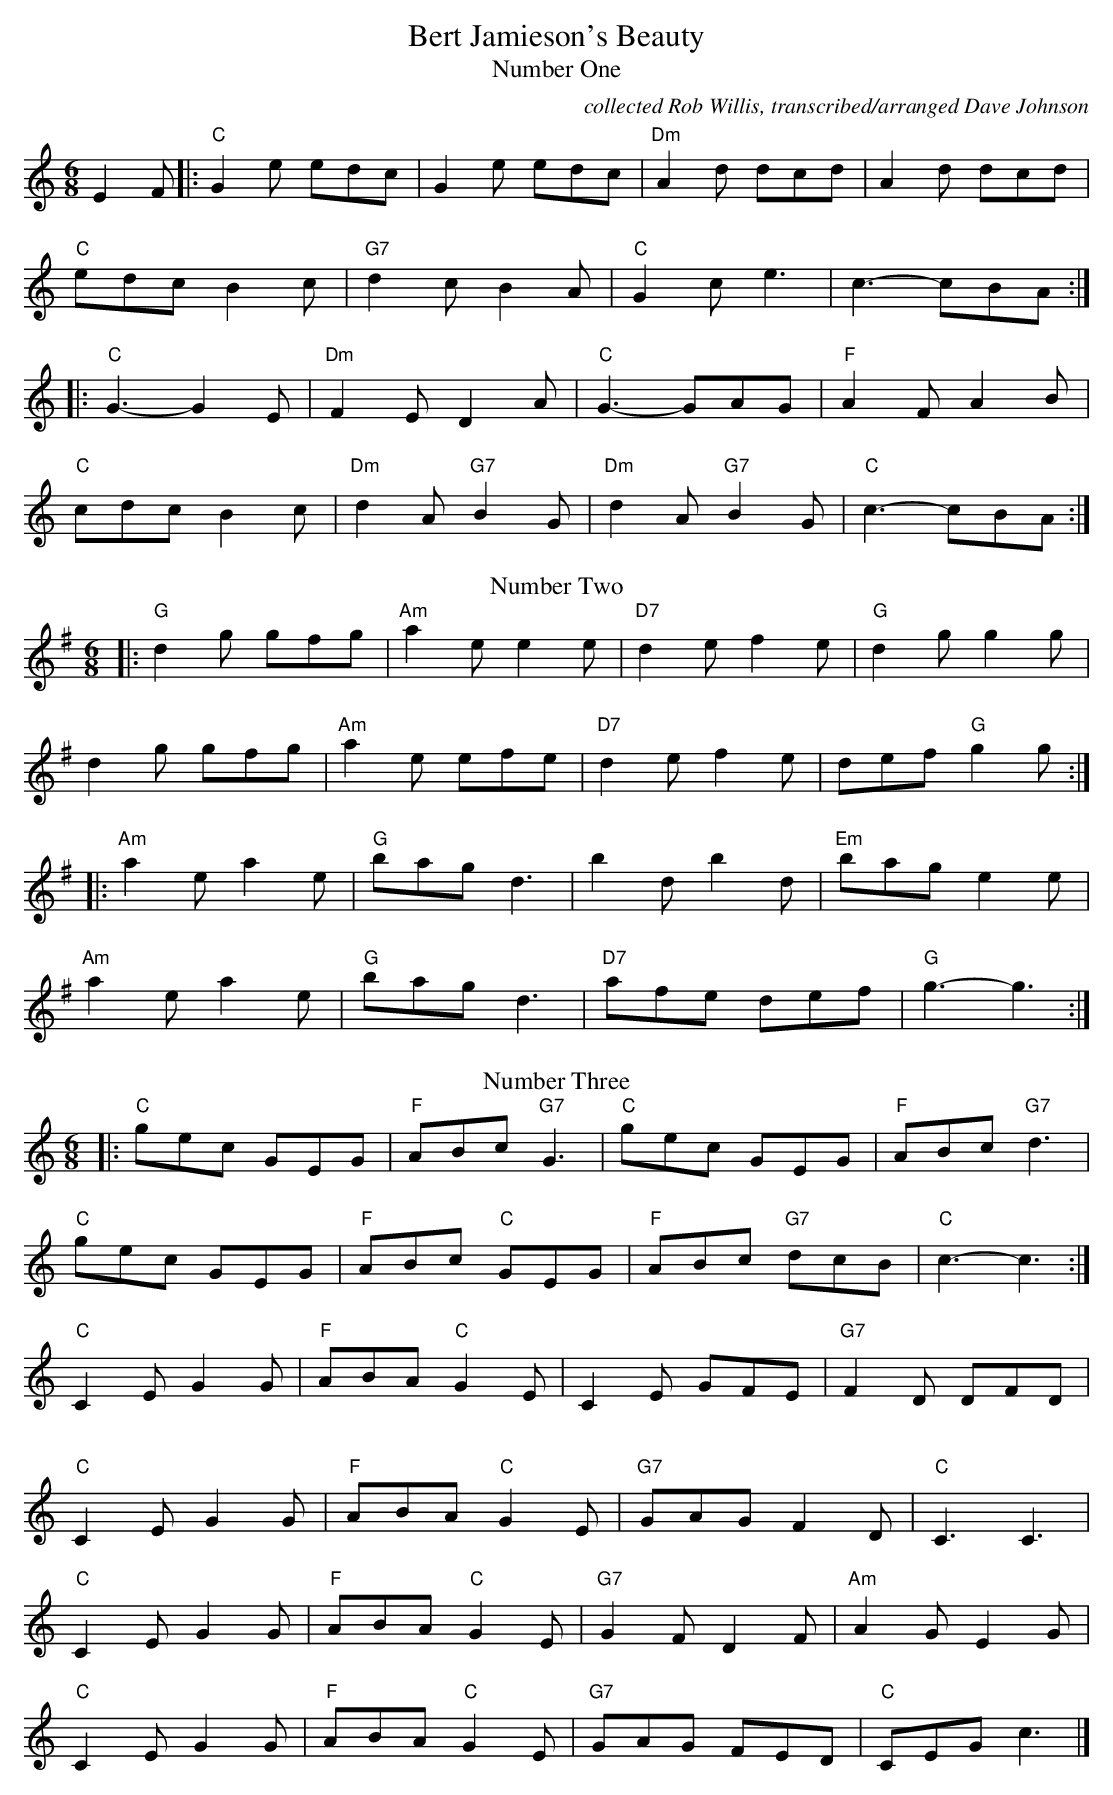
X:1
T:Bert Jamieson's Beauty
M:6/8
L:1/8
C:collected Rob Willis, transcribed/arranged Dave Johnson
T:Number One
K:C
E2F|:"C"G2e edc|G2e edc|"Dm"A2d dcd|A2d dcd|
"C"edc B2c|"G7"d2c B2A|"C"G2ce3|c3-cBA:|
|:"C"G3-G2E|"Dm"F2E D2A|"C"G3-GAG|"F"A2FA2B|
"C"cdc B2c|"Dm"d2A "G7"B2G|"Dm"d2A "G7"B2G|"C"c3-cBA:|
T:Number Two
K:G
|:"G"d2g gfg|"Am"a2e e2e|"D7"d2e f2e|"G"d2g g2g|
d2g gfg|"Am"a2e efe|"D7"d2e f2e|def "G"g2g:|
|:"Am"a2e a2e|"G"bag d3|b2d b2d|"Em"bag e2e|
"Am"a2e a2e|"G"bag d3|"D7"afe def|"G"g3-g3:|
T:Number Three
K:C
|:"C"gec GEG|"F"ABc "G7"G3|"C"gec GEG|"F"ABc "G7"d3|
"C"gec GEG|"F"ABc "C"GEG|"F"ABc "G7"dcB|"C"c3-c3:|
"C"C2E G2G|"F"ABA "C"G2E|C2 E GFE|"G7"F2D DFD|
"C"C2E G2G|"F"ABA "C"G2E|"G7"GAG F2D|"C"C3 C3|
"C"C2E G2G|"F"ABA "C"G2E|"G7"G2F D2F|"Am"A2G E2G|
"C"C2E G2G|"F"ABA "C"G2E|"G7"GAG FED|"C"CEGc3|]
